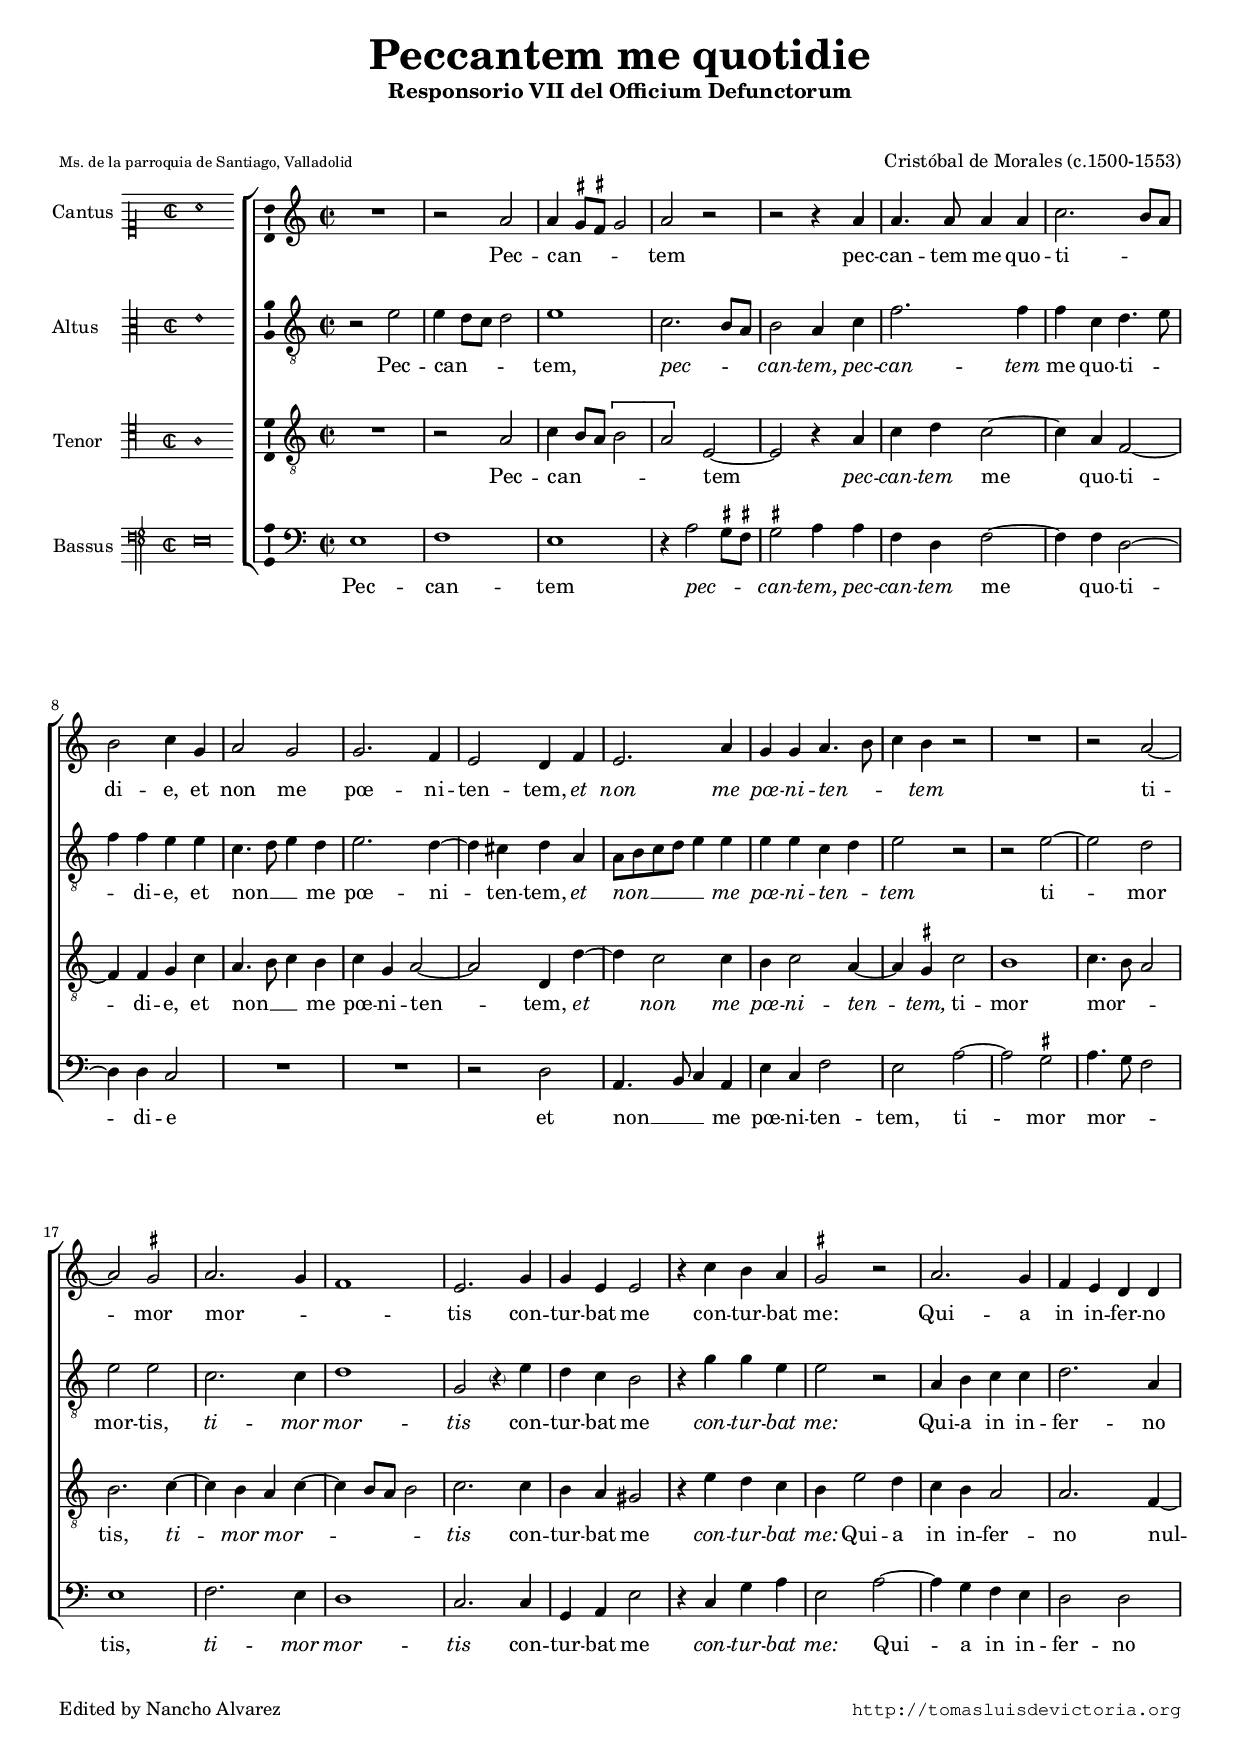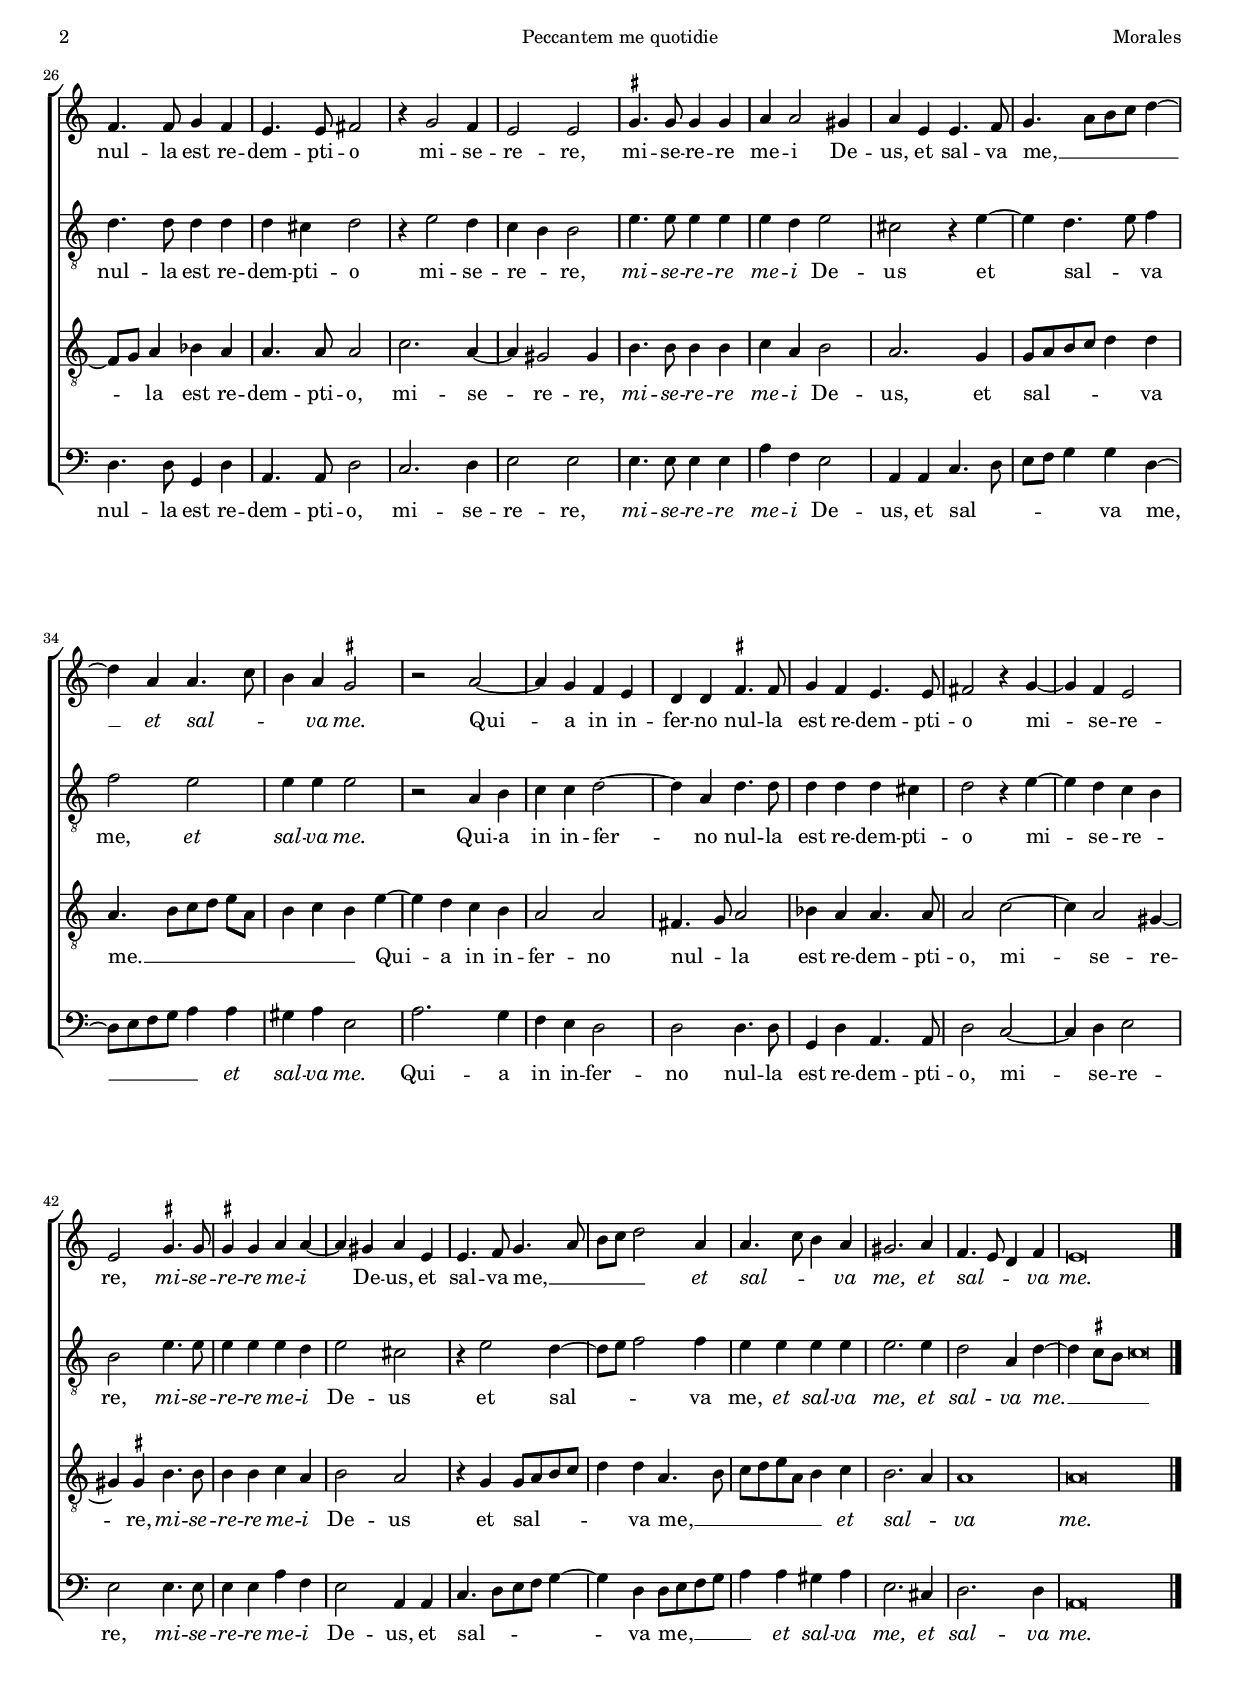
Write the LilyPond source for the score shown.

\version "2.18.0"

#(set-default-paper-size "a4")
#(set-global-staff-size 16.2)
#(ly:set-option 'point-and-click #f)
%mobile -s15.5 -i3.2

italicas=\override LyricText.font-shape = #'italic
rectas=\override LyricText.font-shape = #'upright
ss=\once \set suggestAccidentals = ##t
incipitwidth = 19
mtempo={\tempo 4 = 100}
mtempob={\tempo 4 = 50}

htitle="Peccantem me quotidie"
hcomposer="Morales"

% Copia de la edición de Higinio Anglés

\header {
	title=\markup{\fontsize #3 "Peccantem me quotidie"}
	subtitle="Responsorio VII del Officium Defunctorum"
	subsubtitle=\markup{\column{" " " "}}
	composer="Cristóbal de Morales (c.1500-1553)"
        pdfauthor=\composer
	%opus="(-)"
	poet=\markup{\smaller \smaller "Ms. de la parroquia de Santiago, Valladolid"} 
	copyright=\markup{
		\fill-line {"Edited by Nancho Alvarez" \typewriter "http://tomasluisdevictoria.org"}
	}
%	tagline=""
}


global={\key c \major \time 2/2  \skip 1*50 \bar "|."
}

cantus={
	R1*4/4 |
	r2 a' |
	a'4 \ss gis'8 \ss fis' gis'2 |
	a' r |
%5
	r r4 a' |
	a'4. a'8 a'4 a' |
	c''2. b'8 a' |
	b'2 c''4 g' |
	a'2 g' |
%10
	g'2. f'4 |
	e'2 d'4 f' |
	e'2. a'4 |
	g' g' a'4. b'8 |
	c''4 b' r2 |
%15
	R1*4/4 |
	r2 a' ~ |
	a' \ss gis' |
	a'2. g'4 |
	f'1 |
%20
	e'2. g'4 |
	g' e' e'2 |
	r4 c'' b' a' |
	\ss gis'2 r |
	a'2. g'4 |
%25
	f' e' d' d' |
	f'4. f'8 g'4 f' |
	e'4. e'8 fis'2 |
	r4 g'2 f'4 |
	e'2 e' |
%30
	\ss gis'4. gis'8 gis'4 gis' |
	a' a'2 gis'4 |
	a' e' e'4. f'8 |
	g'4.  a'8[ b' c''] d''4 ~ |
	d'' a' a'4. c''8 |
%35
	b'4 a' \ss gis'2 |
	r a' ~ |
	a'4 g' f' e' |
	d' d' \ss fis'4. fis'8 |
	g'4 f' e'4. e'8 |
%40
	fis'2 r4 g' ~ |
	g' f' e'2 |
	e' \ss gis'4. gis'8 |
	\ss gis'4 gis' a' a' ~ |
	a' gis' a' e' |
%45
	e'4. f'8 g'4. a'8 |
	b' c'' d''2 a'4 |
	a'4. c''8 b'4 a' |
	gis'2. a'4 |
	f'4. e'8 d'4 f' |
%50
	e'\breve*1/2
}

altus={
	r2 e' |
	e'4 d'8 c' d'2 |
	e'1 |
	c'2. b8 a |
%5
	b2 a4 c' |
	f'2. f'4 |
	f' c' d'4. e'8 |
	f'4 f' e' e' |
	c'4. d'8 e'4 d' |
%10
	e'2. d'4 ~ |
	d' cis' d' a |
	a8 b c' d' e'4 e' |
	e' e' c' d' |
	e'2 r |
%15
	r e' ~ |
	e' d' |
	e' e' |
	c'2. c'4 |
	d'1 |
%20
	g2 \parenthesize r4 e' | % silencio en esta voz y puntillo en las otras, raro!
	d' c' b2 |
	r4 g' g' e' |
	e'2 r |
	a4 b c' c' |
%25
	d'2. a4 |
	d'4. d'8 d'4 d' |
	d' cis' d'2 |
	r4 e'2 d'4 |
	c' b b2 |
%30
	e'4. e'8 e'4 e' |
	e' d' e'2 |
	cis' r4 e' ~ |
	e' d'4. e'8 f'4 |
	f'2 e' |
%35
	e'4 e' e'2 |
	r a4 b |
	c' c' d'2 ~ |
	d'4 a d'4. d'8 |
	d'4 d' d' cis' |
%40
	d'2 r4 e' ~ |
	e' d' c' b |
	b2 e'4. e'8 |
	e'4 e' e' d' |
	e'2 cis' |
%45
	r4 e'2 d'4 ~ |
	d'8 e' f'2 f'4 |
	e' e' e' e' |
	e'2. e'4 |
	d'2 a4 d' ~ |
%50
	d' \ss cis'8 b \mtempob cis'\breve*1/4
}

tenor={
	R1*4/4 |
	r2 a |
	c'4 b8 a \[b2 |
	a\] e ~ |
%5
	e r4 a |
	c' d' c'2 ~ |
	c'4 a f2 ~ |
	f4 f g c' |
	a4. b8 c'4 b |
%10
	c' g a2 ~ |
	a d4 d' ~ |
	d' c'2 c'4 |
	b c'2 a4 ~ |
	a \ss gis c'2 |
%15
	b1 |
	c'4. b8 a2 |
	b2. c'4 ~ |
	c' b a c' ~ |
	c' b8 a b2 |
%20
	c'2. c'4 |
	b a gis2 |
	r4 e' d' c' |
	b e'2 d'4 |
	c' b a2 |
%25
	a2. f4 ~ |
	f8 g a4 bes a |
	a4. a8 a2 |
	c'2. a4 ~ |
	a gis2 gis4 |
%30
	b4. b8 b4 b |
	c' a b2 |
	a2. g4 |
	g8 a b c' d'4 d' |
	a4. b8[ c' d'] e'[ a] |
%35
	b4 c' b e' ~ |
	e' d' c' b |
	a2 a |
	fis4. g8 a2 |
	bes4 a a4. a8 |
%40
	a2 c' ~ |
	c'4 a2 gis4 ~ |
	gis \ss gis b4. b8 |
	b4 b c' a |
	b2 a |
%45
	r4 g g8 a b c' |
	d'4 d' a4. b8 |
	c' d' e' a b4 c' |
	b2. a4 |
	a1 |
%50
	a\breve*1/2
}

bassus={
	e1 |
	f |
	e |
	r4 a2 \ss gis8 \ss fis |
%5
	\ss gis2 a4 a |
	f d f2 ~ |
	f4 f d2 ~ |
	d4 d c2 |
	R1*4/4 |
%10
	R1*4/4 |
	r2 d |
	a,4. b,8 c4 a, |
	e c f2 |
	e a ~ |
%15
	a \ss gis |
	a4. g8 f2 |
	e1 |
	f2. e4 |
	d1 |
%20
	c2. c4 |
	g, a, e2 |
	r4 c g a |
	e2 a ~ |
	a4 g f e |
%25
	d2 d |
	d4. d8 g,4 d |
	a,4. a,8 d2 |
	c2. d4 |
	e2 e |
%30
	e4. e8 e4 e |
	a f e2 |
	a,4 a, c4. d8 |
	e f g4 g d ~ |
	d8 e f g a4 a |
%35
	gis a e2 |
	a2. g4 |
	f e d2 |
	d d4. d8 |
	g,4 d a,4. a,8 |
%40
	d2 c ~ |
	c4 d e2 |
	e e4. e8 |
	e4 e a f |
	e2 a,4 a, |
%45
	%\phrasingSlurDashed
	%c4.  d8[ e f] g4\( | % ~ en el original
	%g\) d4. e8 f g | % d4 d8 en el original
	c4. d8[ e f] g4 ~
        g4 d d8 e f g
        a4 a gis a |
	e2. cis4 |
	d2. d4 |
%50
	a,\breve*1/2
}

textocantus=\lyricmode{
Pec -- can -- _ _ _ tem
pec -- can -- tem me quo -- ti -- _ _ di -- e,
et non me pœ -- ni -- ten -- tem,
\italicas
et non me pœ -- ni -- ten -- _ _ tem
\rectas
ti -- _ mor mor -- _ _ tis
con -- tur -- bat me
con -- tur -- bat me:
Qui -- a in in -- fer -- no nul -- la est re -- dem -- pti -- o
mi -- se -- re -- re,
mi -- se -- re -- re me -- i
De -- us,
et sal -- va me, __ _ _ _ _ _
\italicas
et sal -- _ _ va me.
\rectas
Qui -- _ a in in -- fer -- no nul -- la est re -- dem -- pti -- o
mi -- _ se -- re -- re,
\italicas
mi -- se -- re -- re me -- i _
\rectas
De -- us,
et sal -- va me, __ _ _ _ _ 
\italicas
et sal -- _ _ va me,
et sal -- _ _ va me.

}

textoaltus=\lyricmode{
Pec -- can -- _ _ _ tem,
\italicas
pec -- _ _ can -- tem,
pec -- can -- tem
\rectas
me quo -- ti -- _ _ di -- e,
et non __ _ _ me pœ -- ni -- _ ten -- tem,
\italicas
et non __ _ _ _ _ me pœ -- ni -- ten -- _ tem
\rectas
ti -- _ mor mor -- tis,
\italicas
ti -- mor mor -- tis
\rectas
con -- tur -- bat me
\italicas
con -- tur -- bat me:
\rectas
Qui -- a in in -- fer -- no nul -- la est re -- dem -- pti -- o
mi -- se -- re -- _ re,
\italicas
mi -- se -- re -- re me -- i
\rectas
De -- us
et _ sal -- _ va me,
\italicas
et sal -- va me.
\rectas
Qui -- a in in -- fer -- _ no nul -- la est re -- dem -- pti -- o
mi -- _ se -- re -- _ re,
\italicas
mi -- se -- re -- re me -- i
\rectas
De -- us
et sal -- _ _ _ va me,
\italicas
et sal -- va me,
et sal -- va me. __ _ _ _ _ 

}

textotenor=\lyricmode{
Pec -- can -- _ _ _ _ tem _
\italicas
pec -- can -- tem 
\rectas
me _ quo -- ti -- _ di -- e,
et non __ _ _ me pœ -- ni -- ten -- _ tem,
\italicas
et _ non me pœ -- ni -- ten -- _ tem,
\rectas
ti -- mor mor -- _ _ tis,
\italicas
ti -- _ mor mor -- _ _ _ _ _ tis
\rectas
con -- tur -- bat me
\italicas
con -- tur -- bat me:
\rectas
Qui -- a in in -- fer -- no
nul -- _ _ la est re -- dem -- pti -- o,
mi -- se -- _ re -- re,
\italicas
mi -- se -- re -- re me -- i
\rectas
De -- us,
et sal -- _ _ _ _ va me. __ _ _ _ _ _ _ _ _ 
Qui -- _ a in in -- fer -- no
nul -- _ la est re -- dem -- pti -- o,
mi -- _ se -- re -- _ re,
\italicas
mi -- se -- re -- re me -- i
\rectas
De -- us
et sal -- _ _ _ _ va me, __ _ _ _ _ _ _ 
\italicas
et sal -- _ va me.

}

textobassus=\lyricmode{
Pec -- can -- tem
\italicas
pec -- _ _ can -- tem,
pec -- can -- tem
\rectas
me _ quo -- ti -- _ di -- e
et non __ _ _ me pœ -- ni -- ten -- tem,
ti -- _ mor mor -- _ _ tis, 
\italicas
ti -- mor mor -- tis
\rectas
con -- tur -- bat me
\italicas
con -- tur -- bat me:
\rectas
Qui -- _ a in in -- fer -- no
nul -- la est re -- dem -- pti -- o,
mi -- se -- re -- re,
\italicas
mi -- se -- re -- re me -- i
\rectas
De -- us,
et sal -- _ _ _ _ va me, __ _ _ _ _ _ 
\italicas
et sal -- va me. 
\rectas
Qui -- a in in -- fer -- no nul -- la est re -- dem -- pti -- o,
mi -- _ se -- re -- re,
\italicas
mi -- se -- re -- re me -- i
\rectas
De -- us,
%et sal -- _ _ _ _ \italicas va me, __ _ _ _ _ 
et sal -- _ _ _ _ _ va me, __ _ _ _ _
\italicas
et sal -- va me, 
et sal -- va me.

}
incipitcantus=\markup{
	\score{
		{ 
		\set Staff.instrumentName="Cantus "
		\override NoteHead.style = #'neomensural
		\override Staff.TimeSignature.style = #'neomensural
		\cadenzaOn 
		\clef "petrucci-c1"
		\key c \major
		\time 2/2
		a'1
		} 
	\layout { line-width=\incipitwidth indent = 0 }
	}
}

incipitaltus=\markup{
	\score{
		{ 
		\set Staff.instrumentName="Altus    "
		\override NoteHead.style = #'neomensural 
		\override Staff.TimeSignature.style = #'neomensural
		\cadenzaOn 
		\clef "petrucci-c3"
		\key c \major
		\time 2/2
		e'1
		} 
	\layout { line-width=\incipitwidth indent = 0 }
	}
}


incipittenor=\markup{
	\score{
		{ 
		\set Staff.instrumentName="Tenor   "
		\override NoteHead.style = #'neomensural 
		\override Staff.TimeSignature.style = #'neomensural
		\cadenzaOn 
		\clef "petrucci-c4"
		\key c \major
		\time 2/2
		a1
		} 
	\layout { line-width=\incipitwidth indent=0 }
	}
}

incipitbassus=\markup{
	\score{
		{ 
		\set Staff.instrumentName="Bassus "
		\override NoteHead.style = #'neomensural
		\override Staff.TimeSignature.style = #'neomensural
		\cadenzaOn 
		\clef "petrucci-f4"
		\key c \major
		\time 2/2
		e\breve
		} 
	\layout { line-width=\incipitwidth indent = 0 }
	}
}


\score {\transpose c' c'{
\new ChoirStaff<<

	\new Staff <<\global
	\new Voice="v1" {
		\set Staff.instrumentName=\incipitcantus
		\clef "treble"
		\cantus }
	\new Lyrics \lyricsto "v1" {\textocantus }
	>>

	\new Staff <<\global
	\new Voice="v2" {
		\set Staff.instrumentName=\incipitaltus
		\clef "G_8"
		\altus }
	\new Lyrics \lyricsto "v2" {\textoaltus }
	>>
	
	\new Staff <<\global
	\new Voice="v3" {
		\set Staff.instrumentName=\incipittenor
		\clef "G_8"
		\tenor }
	\new Lyrics \lyricsto "v3" {\textotenor }
	>>

	\new Staff <<\global
	\new Voice="v4" {
		\set Staff.instrumentName=\incipitbassus
		\clef "bass"
		\bassus }
	\new Lyrics \lyricsto "v4" {\textobassus }
	>>
	
>>

	} % transpose

\layout{ 
	\context {\Lyrics 
		\override VerticalAxisGroup.staff-affinity = #UP
		\override VerticalAxisGroup.nonstaff-relatedstaff-spacing =
			#'((basic-distance . 0) (minimum-distance . 0) (padding . 1))
		\override LyricText.font-size = #1.2
		\override LyricHyphen.minimum-distance = #0.5
	}
	\context {\Score 
		tempoHideNote = ##t
		\override BarNumber.padding = #2 
	}
	\context {\Voice 
		melismaBusyProperties = #'()
		%autoBeaming = ##f
	}
	\context {\Staff 
                %\RemoveEmptyStaves
                %\override VerticalAxisGroup.remove-first = ##t
		\override VerticalAxisGroup.staff-staff-spacing =
			#'((basic-distance . 11) (minimum-distance . 0) (padding . 1))
		\consists Ambitus_engraver 
		\override LigatureBracket.padding = #1
	}
}

%\midi { \mtempo }

}


\paper{
	evenHeaderMarkup=\markup  \fill-line { \fromproperty #'page:page-number-string \htitle \hcomposer }
	oddHeaderMarkup= \markup  \fill-line { \on-the-fly #not-first-page \hcomposer \on-the-fly #not-first-page \htitle \on-the-fly #not-first-page \fromproperty #'page:page-number-string }
	%system-count=7
	%page-count = 8
	ragged-last-bottom = ##f
	indent=3.3\cm
	system-system-spacing =
	#'((basic-distance . 20) (minimum-distance . 0) (padding . 5))
	top-system-spacing = % header
	#'((basic-distance . 8) (minimum-distance . 0) (padding . 0))
	last-bottom-spacing = % footer
	#'((basic-distance . 12) (minimum-distance . 0) (padding . 0))

}
